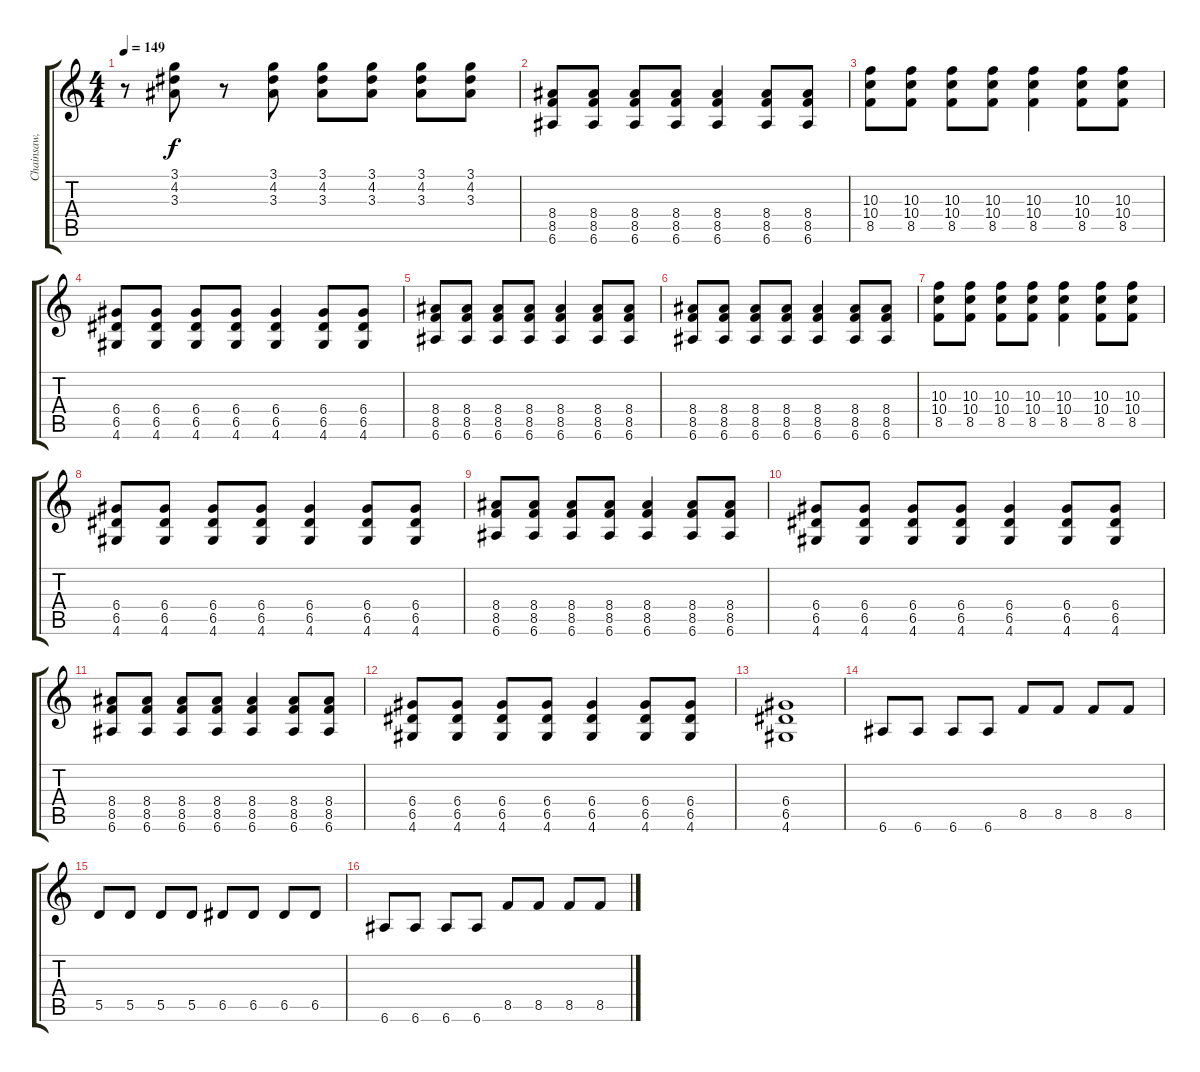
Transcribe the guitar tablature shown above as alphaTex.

\track ("Chainsaw, The Prince of Karate" "Chainsaw, ") {instrument overdrivenguitar}
\staff {score tabs}
\tuning (E4 B3 G3 D3 A2 E2) {hide}
\ts (4 4)
\tempo 149
\clef g2
\ks c
r.8{dy f instrument distortionguitar} (3.1 4.2 3.3).8 r.8 (3.1 4.2 3.3).8 (3.1 4.2 3.3).8 (3.1 4.2 3.3).8 (3.1 4.2 3.3).8 (3.1 4.2 3.3).8 |
(8.4 8.5 6.6).8 (8.4 8.5 6.6).8 (8.4 8.5 6.6).8 (8.4 8.5 6.6).8 (8.4 8.5 6.6).4 (8.4 8.5 6.6).8 (8.4 8.5 6.6).8 |
(10.3 10.4 8.5).8 (10.3 10.4 8.5).8 (10.3 10.4 8.5).8 (10.3 10.4 8.5).8 (10.3 10.4 8.5).4 (10.3 10.4 8.5).8 (10.3 10.4 8.5).8 |
(6.4 6.5 4.6).8 (6.4 6.5 4.6).8 (6.4 6.5 4.6).8 (6.4 6.5 4.6).8 (6.4 6.5 4.6).4 (6.4 6.5 4.6).8 (6.4 6.5 4.6).8 |
(8.4 8.5 6.6).8 (8.4 8.5 6.6).8 (8.4 8.5 6.6).8 (8.4 8.5 6.6).8 (8.4 8.5 6.6).4 (8.4 8.5 6.6).8 (8.4 8.5 6.6).8 |
(8.4 8.5 6.6).8 (8.4 8.5 6.6).8 (8.4 8.5 6.6).8 (8.4 8.5 6.6).8 (8.4 8.5 6.6).4 (8.4 8.5 6.6).8 (8.4 8.5 6.6).8 |
(10.3 10.4 8.5).8 (10.3 10.4 8.5).8 (10.3 10.4 8.5).8 (10.3 10.4 8.5).8 (10.3 10.4 8.5).4 (10.3 10.4 8.5).8 (10.3 10.4 8.5).8 |
(6.4 6.5 4.6).8 (6.4 6.5 4.6).8 (6.4 6.5 4.6).8 (6.4 6.5 4.6).8 (6.4 6.5 4.6).4 (6.4 6.5 4.6).8 (6.4 6.5 4.6).8 |
(8.4 8.5 6.6).8 (8.4 8.5 6.6).8 (8.4 8.5 6.6).8 (8.4 8.5 6.6).8 (8.4 8.5 6.6).4 (8.4 8.5 6.6).8 (8.4 8.5 6.6).8 |
(6.4 6.5 4.6).8 (6.4 6.5 4.6).8 (6.4 6.5 4.6).8 (6.4 6.5 4.6).8 (6.4 6.5 4.6).4 (6.4 6.5 4.6).8 (6.4 6.5 4.6).8 |
(8.4 8.5 6.6).8 (8.4 8.5 6.6).8 (8.4 8.5 6.6).8 (8.4 8.5 6.6).8 (8.4 8.5 6.6).4 (8.4 8.5 6.6).8 (8.4 8.5 6.6).8 |
(6.4 6.5 4.6).8 (6.4 6.5 4.6).8 (6.4 6.5 4.6).8 (6.4 6.5 4.6).8 (6.4 6.5 4.6).4 (6.4 6.5 4.6).8 (6.4 6.5 4.6).8 |
(6.4 6.5 4.6).1 |
6.6.8 6.6.8 6.6.8 6.6.8 8.5.8 8.5.8 8.5.8 8.5.8 |
5.5.8 5.5.8 5.5.8 5.5.8 6.5.8 6.5.8 6.5.8 6.5.8 |
6.6.8 6.6.8 6.6.8 6.6.8 8.5.8 8.5.8 8.5.8 8.5.8
